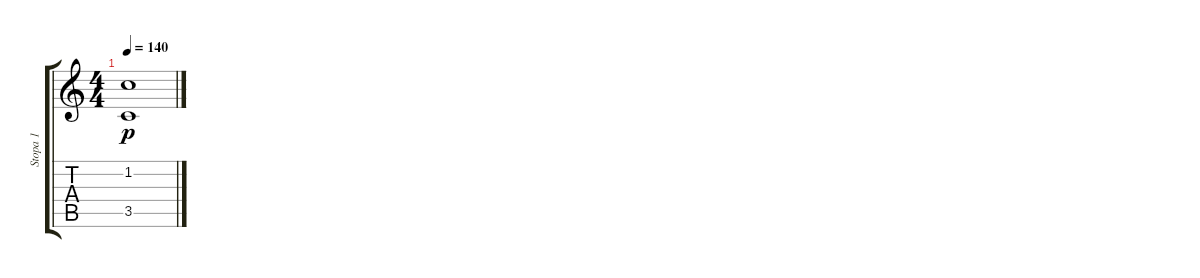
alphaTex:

\track ("Stopa 1" "Stopa 1") {instrument acousticguitarsteel}
\staff {score tabs}
\tuning (E4 B3 G3 D3 A2 E2) {hide}
\ts (4 4)
\tempo 140
\clef g2
\ks c
(1.2 3.5).1{dy p}
